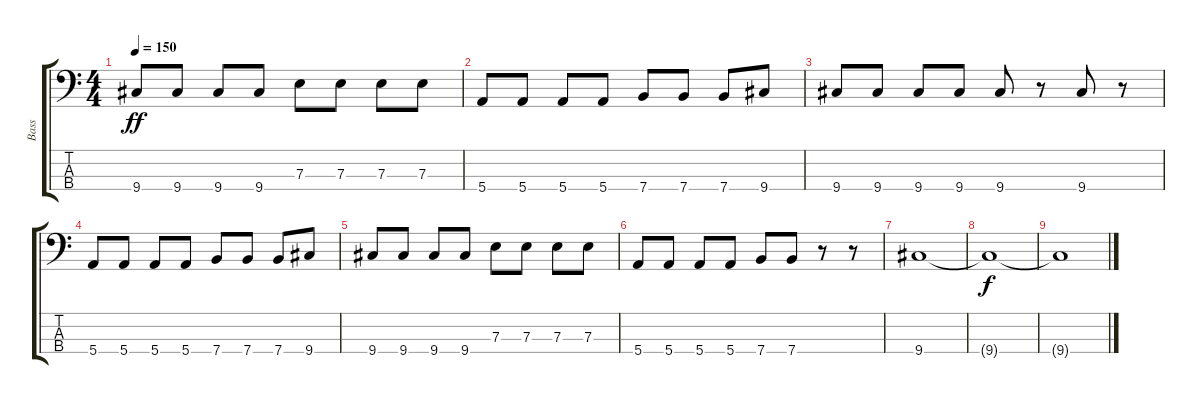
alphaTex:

\track ("Bass" "Bass") {instrument electricbassfinger}
\staff {score tabs}
\tuning (G2 D2 A1 E1) {hide}
\ts (4 4)
\tempo 150
\clef f4
\ks c
9.4.8{dy ff} 9.4.8 9.4.8 9.4.8 7.3.8 7.3.8 7.3.8 7.3.8 |
5.4.8 5.4.8 5.4.8 5.4.8 7.4.8 7.4.8 7.4.8 9.4.8 |
9.4.8 9.4.8 9.4.8 9.4.8 9.4.8 r.8 9.4.8 r.8 |
5.4.8 5.4.8 5.4.8 5.4.8 7.4.8 7.4.8 7.4.8 9.4.8 |
9.4.8 9.4.8 9.4.8 9.4.8 7.3.8 7.3.8 7.3.8 7.3.8 |
5.4.8 5.4.8 5.4.8 5.4.8 7.4.8 7.4.8 r.8 r.8 |
9.4.1 |
9.4{t}.1{dy f} |
9.4{t}.1
